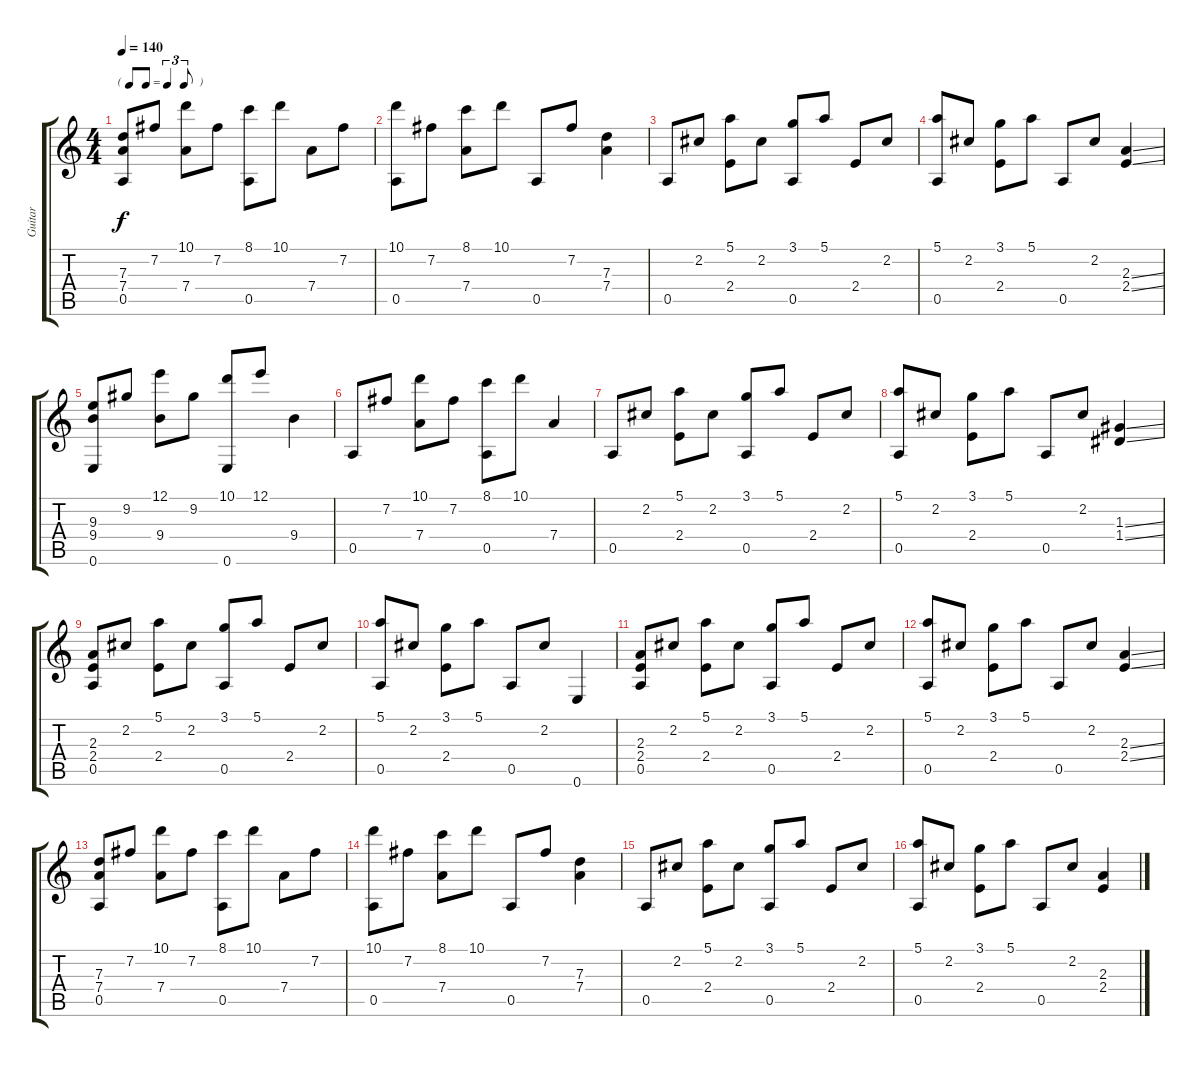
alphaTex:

\track ("Guitar" "Guitar") {instrument acousticguitarsteel}
\staff {score tabs}
\tuning (E4 B3 G3 D3 A2 E2) {hide}
\ts (4 4)
\tf triplet8th
\tempo 140
\clef g2
\ks c
(7.3 7.4 0.5).8{dy f} 7.2.8 (10.1 7.4).8 7.2.8 (8.1 0.5).8 10.1.8 7.4.8 7.2.8 |
(10.1 0.5).8 7.2.8 (8.1 7.4).8 10.1.8 0.5.8 7.2.8 (7.3 7.4).4 |
0.5.8 2.2.8 (5.1 2.4).8 2.2.8 (3.1 0.5).8 5.1.8 2.4.8 2.2.8 |
(5.1 0.5).8 2.2.8 (3.1 2.4).8 5.1.8 0.5.8 2.2.8 (2.3{ss} 2.4{ss}).4 |
(9.3 9.4 0.6).8 9.2.8 (12.1 9.4).8 9.2.8 (10.1 0.6).8 12.1.8 9.4.4 |
0.5.8 7.2.8 (10.1 7.4).8 7.2.8 (8.1 0.5).8 10.1.8 7.4.4 |
0.5.8 2.2.8 (5.1 2.4).8 2.2.8 (3.1 0.5).8 5.1.8 2.4.8 2.2.8 |
(5.1 0.5).8 2.2.8 (3.1 2.4).8 5.1.8 0.5.8 2.2.8 (1.3{ss} 1.4{ss}).4 |
(2.3 2.4 0.5).8 2.2.8 (5.1 2.4).8 2.2.8 (3.1 0.5).8 5.1.8 2.4.8 2.2.8 |
(5.1 0.5).8 2.2.8 (3.1 2.4).8 5.1.8 0.5.8 2.2.8 0.6.4 |
(2.3 2.4 0.5).8 2.2.8 (5.1 2.4).8 2.2.8 (3.1 0.5).8 5.1.8 2.4.8 2.2.8 |
(5.1 0.5).8 2.2.8 (3.1 2.4).8 5.1.8 0.5.8 2.2.8 (2.3{ss} 2.4{ss}).4 |
(7.3 7.4 0.5).8 7.2.8 (10.1 7.4).8 7.2.8 (8.1 0.5).8 10.1.8 7.4.8 7.2.8 |
(10.1 0.5).8 7.2.8 (8.1 7.4).8 10.1.8 0.5.8 7.2.8 (7.3 7.4).4 |
0.5.8 2.2.8 (5.1 2.4).8 2.2.8 (3.1 0.5).8 5.1.8 2.4.8 2.2.8 |
(5.1 0.5).8 2.2.8 (3.1 2.4).8 5.1.8 0.5.8 2.2.8 (2.3{ss} 2.4{ss}).4
